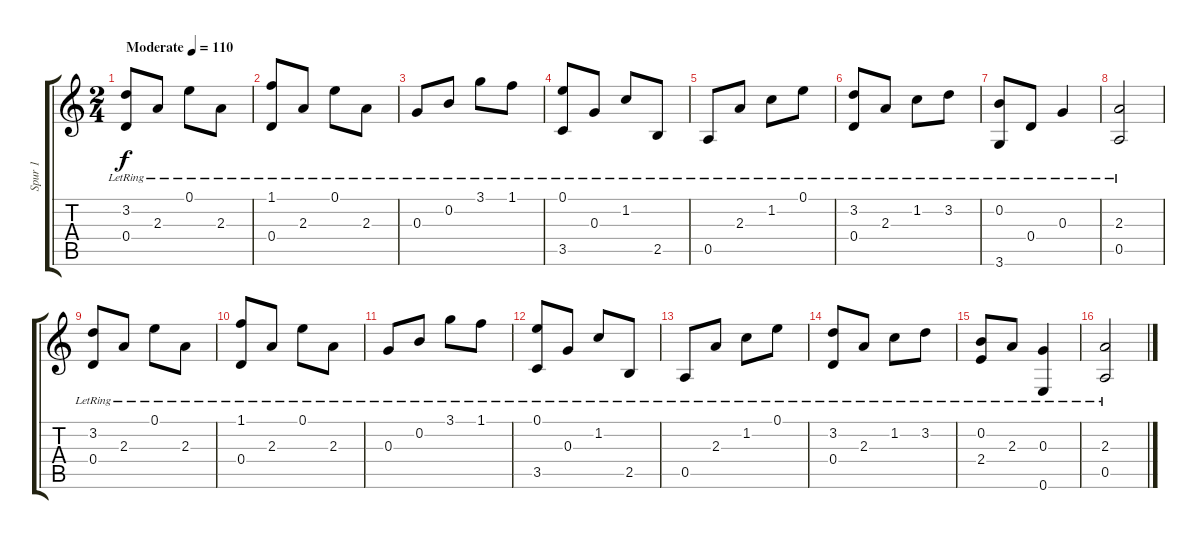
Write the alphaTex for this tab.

\track ("Spur 1" "Spur 1") {instrument acousticguitarsteel}
\staff {score tabs}
\tuning (E4 B3 G3 D3 A2 E2) {hide}
\ts (2 4)
\tempo (110 "Moderate")
\clef g2
\ks c
(3.2{lr} 0.4{lr}).8{dy f instrument acousticguitarsteel} 2.3{lr}.8 0.1{lr}.8 2.3{lr}.8 |
(1.1{lr} 0.4{lr}).8 2.3{lr}.8 0.1{lr}.8 2.3{lr}.8 |
0.3{lr}.8 0.2{lr}.8 3.1{lr}.8 1.1{lr}.8 |
(0.1{lr} 3.5{lr}).8 0.3{lr}.8 1.2{lr}.8 2.5{lr}.8 |
0.5{lr}.8 2.3{lr}.8 1.2{lr}.8 0.1{lr}.8 |
(3.2{lr} 0.4{lr}).8 2.3{lr}.8 1.2{lr}.8 3.2{lr}.8 |
(0.2{lr} 3.6{lr}).8 0.4{lr}.8 0.3{lr}.4 |
(2.3{lr} 0.5{lr}).2 |
(3.2{lr} 0.4{lr}).8 2.3{lr}.8 0.1{lr}.8 2.3{lr}.8 |
(1.1{lr} 0.4{lr}).8 2.3{lr}.8 0.1{lr}.8 2.3{lr}.8 |
0.3{lr}.8 0.2{lr}.8 3.1{lr}.8 1.1{lr}.8 |
(0.1{lr} 3.5{lr}).8 0.3{lr}.8 1.2{lr}.8 2.5{lr}.8 |
0.5{lr}.8 2.3{lr}.8 1.2{lr}.8 0.1{lr}.8 |
(3.2{lr} 0.4{lr}).8 2.3{lr}.8 1.2{lr}.8 3.2{lr}.8 |
(0.2{lr} 2.4{lr}).8 2.3{lr}.8 (0.3{lr} 0.6{lr}).4 |
(2.3{lr} 0.5{lr}).2
